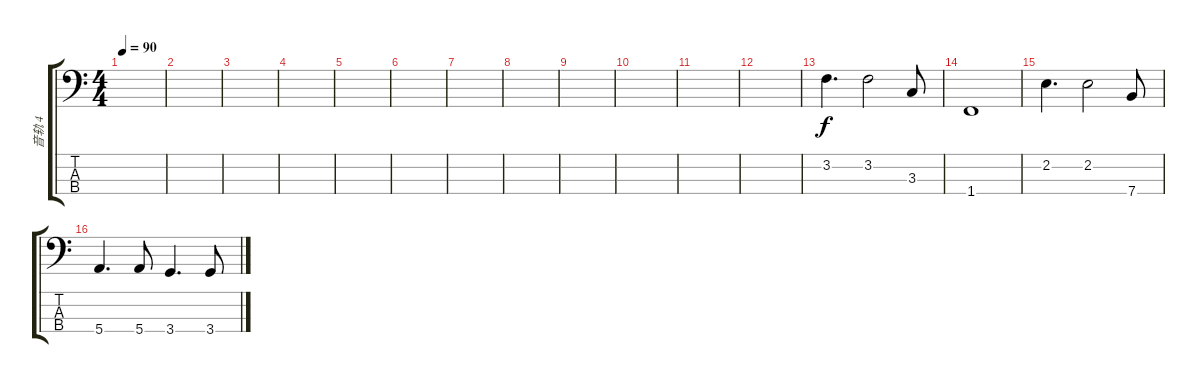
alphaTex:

\track ("音轨 4" "音轨 4") {instrument acousticbass}
\staff {score tabs}
\tuning (G2 D2 A1 E1) {hide}
\ts (4 4)
\tempo 90
\clef f4
\ks c
|
|
|
|
|
|
|
|
|
|
|
|
3.2.4{d} 3.2.2 3.3.8 |
1.4.1 |
2.2.4{d} 2.2.2 7.4.8 |
5.4.4{d} 5.4.8 3.4.4{d} 3.4.8
